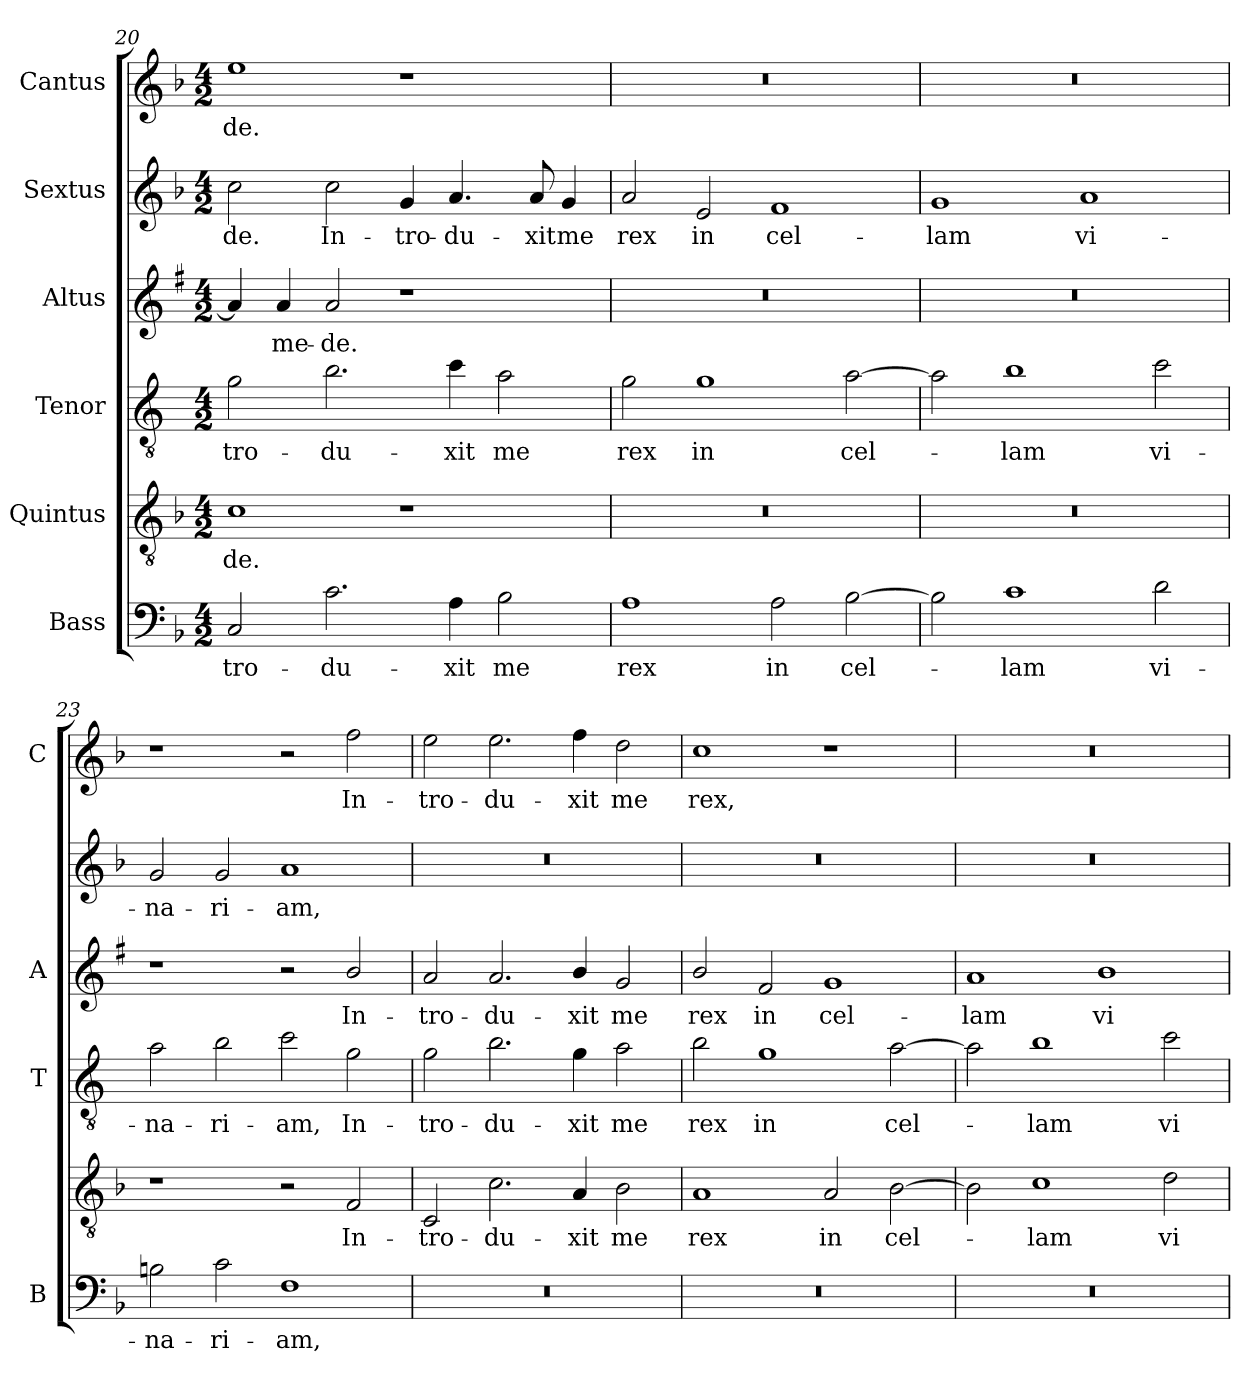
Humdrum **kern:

**kern	**text	**kern	**text	**kern	**text	**kern	**text	**kern	**text	**kern	**text
*part6	*part6	*part5	*part5	*part4	*part4	*part3	*part3	*part2	*part2	*part1	*part1
*staff6	*staff6	*staff5	*staff5	*staff4	*staff4	*staff3	*staff3	*staff2	*staff2	*staff1	*staff1
*I"Bass	*	*I"Quintus	*	*I"Tenor	*	*I"Altus	*	*I"Sextus	*	*I"Cantus	*
*I'B	*	*	*	*I'T	*	*I'A	*	*	*	*I'C	*
*clefF4	*	*clefGv2	*	*clefGv2	*	*clefG2	*	*clefG2	*	*clefG2	*
*	*	*	*	*ITrd4c7	*	*ITrd1c2	*	*	*	*	*
*k[b-]	*	*k[b-]	*	*k[b-]	*	*k[b-]	*	*k[b-]	*	*k[b-]	*
*F:	*	*F:	*	*F:	*	*F:	*	*F:	*	*F:	*
*M4/2	*	*M4/2	*	*M4/2	*	*M4/2	*	*M4/2	*	*M4/2	*
=20	=20	=20	=20	=20	=20	=20	=20	=20	=20	=20	=20
!	!LO:LY:b	!	!LO:LY:b	!	!LO:LY:b	!	!	!	!LO:LY:b	!	!LO:LY:b
2C/	-tro-	1c	-de.	2c\	-tro-	4g/]	.	2cc\	-de.	1ee	-de.
!	!	!	!	!	!	!	!LO:LY:b	!	!	!	!
.	.	.	.	.	.	4g/	-me-	.	.	.	.
!	!LO:LY:b	!	!	!	!LO:LY:b	!	!LO:LY:b	!	!LO:LY:b	!	!
2.c\	-du-	.	.	2.e\	-du-	2g/	-de.	2cc\	In-	.	.
!	!	!	!	!	!	!	!	!	!LO:LY:b	!	!
.	.	1r	.	.	.	1r	.	4g/	-tro-	1r	.
!	!LO:LY:b	!	!	!	!LO:LY:b	!	!	!	!LO:LY:b	!	!
4A\	-xit	.	.	4f\	-xit	.	.	4.a/	-du-	.	.
!	!LO:LY:b	!	!	!	!LO:LY:b	!	!	!	!	!	!
2B-\	me	.	.	2d\	me	.	.	.	.	.	.
!	!	!	!	!	!	!	!	!	!LO:LY:b	!	!
.	.	.	.	.	.	.	.	8a/	-xit	.	.
!	!	!	!	!	!	!	!	!	!LO:LY:b	!	!
.	.	.	.	.	.	.	.	4g/	me	.	.
!!LO:LB:g=z
=21	=21	=21	=21	=21	=21	=21	=21	=21	=21	=21	=21
!	!LO:LY:b	!	!	!	!LO:LY:b	!	!	!	!LO:LY:b	!	!
1A	rex	0r	.	2c\	rex	0r	.	2a/	rex	0r	.
!	!	!	!	!	!LO:LY:b	!	!	!	!LO:LY:b	!	!
.	.	.	.	1c	in	.	.	2e/	in	.	.
!	!LO:LY:b	!	!	!	!	!	!	!	!LO:LY:b	!	!
2A\	in	.	.	.	.	.	.	1f	cel-	.	.
!	!LO:LY:b	!	!	!	!LO:LY:b	!	!	!	!	!	!
[2B-\	cel-	.	.	[2d\	cel-	.	.	.	.	.	.
=22	=22	=22	=22	=22	=22	=22	=22	=22	=22	=22	=22
!	!	!	!	!	!	!	!	!	!LO:LY:b	!	!
2B-\]	.	0r	.	2d\]	.	0r	.	1g	-lam	0r	.
!	!LO:LY:b	!	!	!	!LO:LY:b	!	!	!	!	!	!
1c	-lam	.	.	1e	-lam	.	.	.	.	.	.
!	!	!	!	!	!	!	!	!	!LO:LY:b	!	!
.	.	.	.	.	.	.	.	1a	vi-	.	.
!	!LO:LY:b	!	!	!	!LO:LY:b	!	!	!	!	!	!
2d\	vi-	.	.	2f\	vi-	.	.	.	.	.	.
=23	=23	=23	=23	=23	=23	=23	=23	=23	=23	=23	=23
!	!LO:LY:b	!	!	!	!LO:LY:b	!	!	!	!LO:LY:b	!	!
2Bn\	-na-	1r	.	2d\	-na-	1r	.	2g/	-na-	1r	.
!	!LO:LY:b	!	!	!	!LO:LY:b	!	!	!	!LO:LY:b	!	!
2c\	-ri-	.	.	2e\	-ri-	.	.	2g/	-ri-	.	.
!	!LO:LY:b	!	!	!	!LO:LY:b	!	!	!	!LO:LY:b	!	!
1F	-am,	2r	.	2f\	-am,	2r	.	1a	-am,	2r	.
!	!	!	!LO:LY:b	!	!LO:LY:b	!	!LO:LY:b	!	!	!	!LO:LY:b
.	.	2F/	In-	2c\	In-	2a/	In-	.	.	2ff\	In-
=24	=24	=24	=24	=24	=24	=24	=24	=24	=24	=24	=24
!	!	!	!LO:LY:b	!	!LO:LY:b	!	!LO:LY:b	!	!	!	!LO:LY:b
0r	.	2C/	-tro-	2c\	-tro-	2g/	-tro-	0r	.	2ee\	-tro-
!	!	!	!LO:LY:b	!	!LO:LY:b	!	!LO:LY:b	!	!	!	!LO:LY:b
.	.	2.c\	-du-	2.e\	-du-	2.g/	-du-	.	.	2.ee\	-du-
!	!	!	!LO:LY:b	!	!LO:LY:b	!	!LO:LY:b	!	!	!	!LO:LY:b
.	.	4A/	-xit	4c\	-xit	4a/	-xit	.	.	4ff\	-xit
!	!	!	!LO:LY:b	!	!LO:LY:b	!	!LO:LY:b	!	!	!	!LO:LY:b
.	.	2B-\	me	2d\	me	2f/	me	.	.	2dd\	me
=25	=25	=25	=25	=25	=25	=25	=25	=25	=25	=25	=25
!	!	!	!LO:LY:b	!	!LO:LY:b	!	!LO:LY:b	!	!	!	!LO:LY:b
0r	.	1A	rex	2e\	rex	2a/	rex	0r	.	1cc	rex,
!	!	!	!	!	!LO:LY:b	!	!LO:LY:b	!	!	!	!
.	.	.	.	1c	in	2e/	in	.	.	.	.
!	!	!	!LO:LY:b	!	!	!	!LO:LY:b	!	!	!	!
.	.	2A/	in	.	.	1f	cel-	.	.	1r	.
!	!	!	!LO:LY:b	!	!LO:LY:b	!	!	!	!	!	!
.	.	[2B-\	cel-	[2d\	cel-	.	.	.	.	.	.
!!LO:PB:g=z
=26	=26	=26	=26	=26	=26	=26	=26	=26	=26	=26	=26
!	!	!	!	!	!	!	!LO:LY:b	!	!	!	!
0r	.	2B-\]	.	2d\]	.	1g	-lam	0r	.	0r	.
!	!	!	!LO:LY:b	!	!LO:LY:b	!	!	!	!	!	!
.	.	1c	-lam	1e	-lam	.	.	.	.	.	.
!	!	!	!	!	!	!	!LO:LY:b	!	!	!	!
.	.	.	.	.	.	1a	vi-	.	.	.	.
!	!	!	!LO:LY:b	!	!LO:LY:b	!	!	!	!	!	!
.	.	2d\	vi-	2f\	vi-	.	.	.	.	.	.
=	=	=	=	=	=	=	=	=	=	=	=
*-	*-	*-	*-	*-	*-	*-	*-	*-	*-	*-	*-
